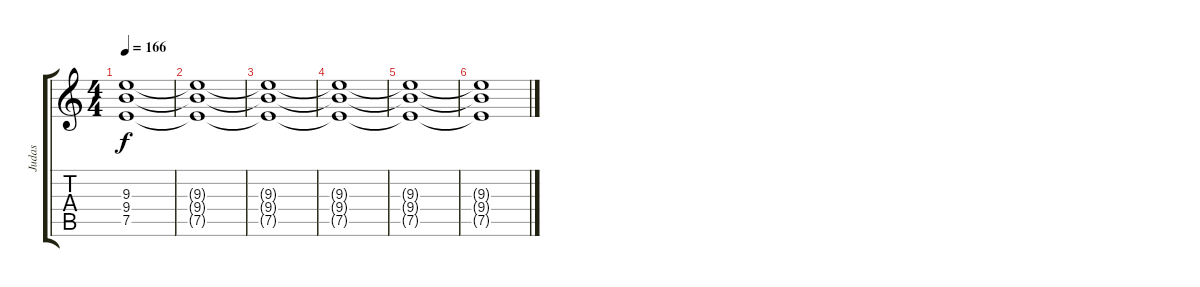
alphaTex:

\track ("Judas" "Judas") {instrument electricguitarjazz}
\staff {score tabs}
\tuning (E4 B3 G3 D3 A2 E2) {hide}
\ts (4 4)
\tempo 166
\clef g2
\ks c
(9.3{t} 9.4{t} 7.5{t}).1{dy f} |
(9.3{t} 9.4{t} 7.5{t}).1 |
(9.3{t} 9.4{t} 7.5{t}).1 |
(9.3{t} 9.4{t} 7.5{t}).1 |
(9.3{t} 9.4{t} 7.5{t}).1 |
(9.3{t} 9.4{t} 7.5{t}).1
